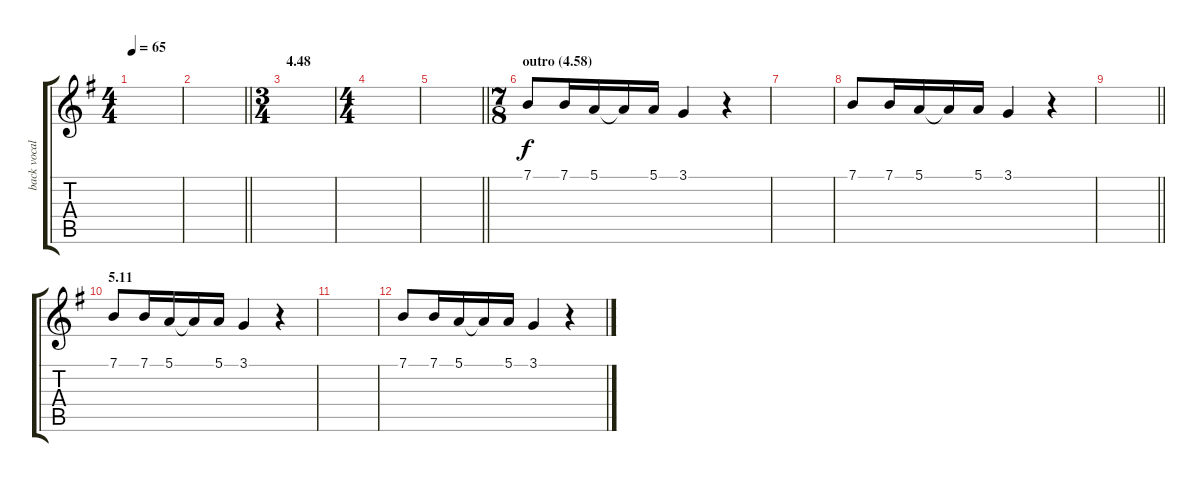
\track ("back vocals" "back vocal") {instrument choiraahs}
\staff {score tabs}
\tuning (E4 B3 G3 D3 A2 E2) {hide}
\ts (4 4)
\tempo 65
\clef g2
\ks g
|
\barLineRight lightlight
|
\ts (3 4)
\section ("" "4.48")
|
\ts (4 4)
|
\barLineRight lightlight
|
\ts (7 8)
\section ("" "outro (4.58)")
7.1.8 7.1.16 5.1.16 5.1{t}.16 5.1.16 3.1.4 r.4 |
|
7.1.8 7.1.16 5.1.16 5.1{t}.16 5.1.16 3.1.4 r.4 |
\barLineRight lightlight
|
\section ("" "5.11")
7.1.8 7.1.16 5.1.16 5.1{t}.16 5.1.16 3.1.4 r.4 |
|
7.1.8 7.1.16 5.1.16 5.1{t}.16 5.1.16 3.1.4 r.4
